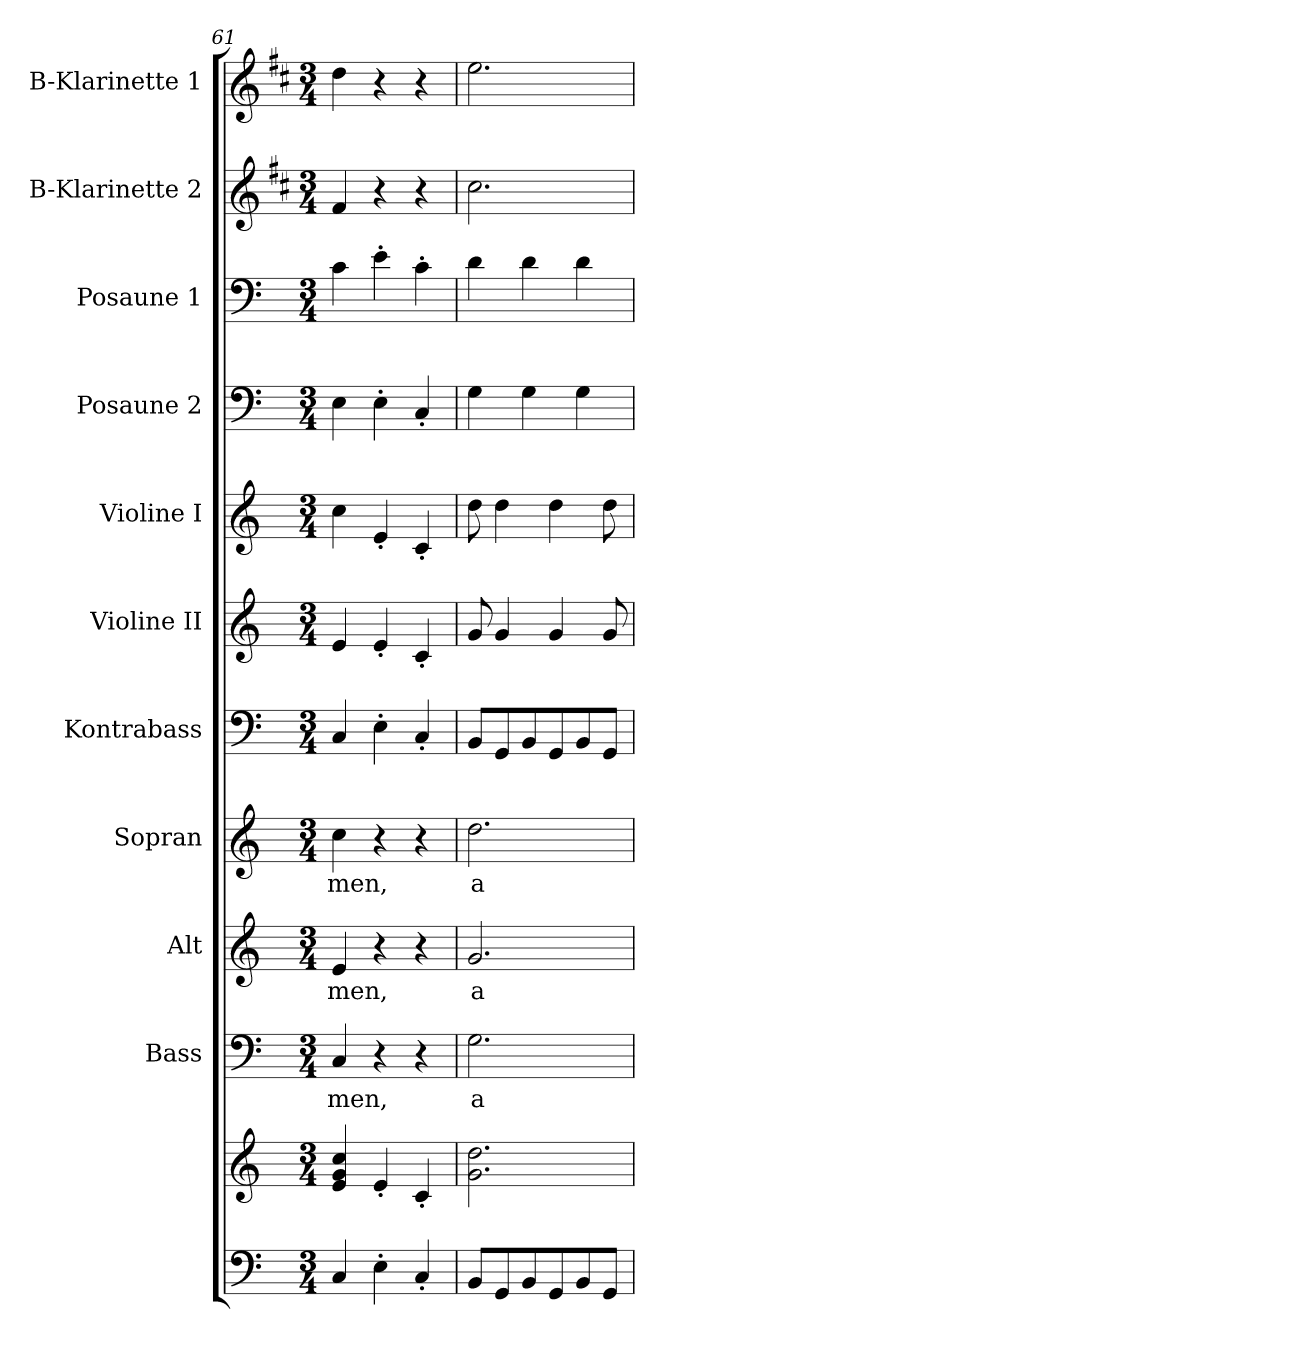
**kern	**kern	**kern	**text	**kern	**text	**kern	**text	**kern	**kern	**kern	**kern	**kern	**kern	**kern
*part11	*part11	*part10	*part10	*part9	*part9	*part8	*part8	*part7	*part6	*part5	*part4	*part3	*part2	*part1
*staff12	*staff11	*staff10	*staff10	*staff9	*staff9	*staff8	*staff8	*staff7	*staff6	*staff5	*staff4	*staff3	*staff2	*staff1
*	*	*I"Bass	*	*I"Alt	*	*I"Sopran	*	*I"Kontrabass	*I"Violine II	*I"Violine I	*I"Posaune 2	*I"Posaune 1	*I"B-Klarinette 2	*I"B-Klarinette 1
*	*	*I'B.	*	*I'A.	*	*I'S.	*	*I'Kb.	*I'Vl. II	*I'Vl. I	*I'Pos. 2	*I'Pos. 1	*I'B Kl. 2	*I'B Kl. 1
*clefF4	*clefG2	*clefF4	*	*clefG2	*	*clefG2	*	*clefF4	*clefG2	*clefG2	*clefF4	*clefF4	*clefG2	*clefG2
*	*	*	*	*	*	*	*	*ITrd7c12	*	*	*	*	*ITrd1c2	*ITrd1c2
*k[]	*k[]	*k[]	*	*k[]	*	*k[]	*	*k[]	*k[]	*k[]	*k[]	*k[]	*k[]	*k[]
*C:	*C:	*C:	*	*C:	*	*C:	*	*C:	*C:	*C:	*C:	*C:	*C:	*C:
*M3/4	*M3/4	*M3/4	*	*M3/4	*	*M3/4	*	*M3/4	*M3/4	*M3/4	*M3/4	*M3/4	*M3/4	*M3/4
=61	=61	=61	=61	=61	=61	=61	=61	=61	=61	=61	=61	=61	=61	=61
!	!	!	!LO:LY:b	!	!LO:LY:b	!	!LO:LY:b	!	!	!	!	!	!	!
4C/	4e/ 4g/ 4cc/	4C/	-men,	4e/	-men,	4cc\	-men,	4CC/	4e/	4cc\	4E\	4c\	4e/	4cc\
4E'>\	4e'</	4r	.	4r	.	4r	.	4EE'>\	4e'</	4e'</	4E'>\	4e'>\	4r	4r
4C'</	4c'</	4r	.	4r	.	4r	.	4CC'</	4c'</	4c'</	4C'</	4c'>\	4r	4r
=62	=62	=62	=62	=62	=62	=62	=62	=62	=62	=62	=62	=62	=62	=62
!	!	!	!LO:LY:b	!	!LO:LY:b	!	!LO:LY:b	!	!	!	!	!	!	!
8BB/L	2.g\ 2.dd\	2.G\	a-	2.g/	a-	2.dd\	a-	8BBB/L	8g/	8dd\	4G\	4d\	2.b\	2.dd\
8GG/	.	.	.	.	.	.	.	8GGG/	4g/	4dd\	.	.	.	.
8BB/	.	.	.	.	.	.	.	8BBB/	.	.	4G\	4d\	.	.
8GG/	.	.	.	.	.	.	.	8GGG/	4g/	4dd\	.	.	.	.
8BB/	.	.	.	.	.	.	.	8BBB/	.	.	4G\	4d\	.	.
8GG/J	.	.	.	.	.	.	.	8GGG/J	8g/	8dd\	.	.	.	.
=	=	=	=	=	=	=	=	=	=	=	=	=	=	=
*-	*-	*-	*-	*-	*-	*-	*-	*-	*-	*-	*-	*-	*-	*-
